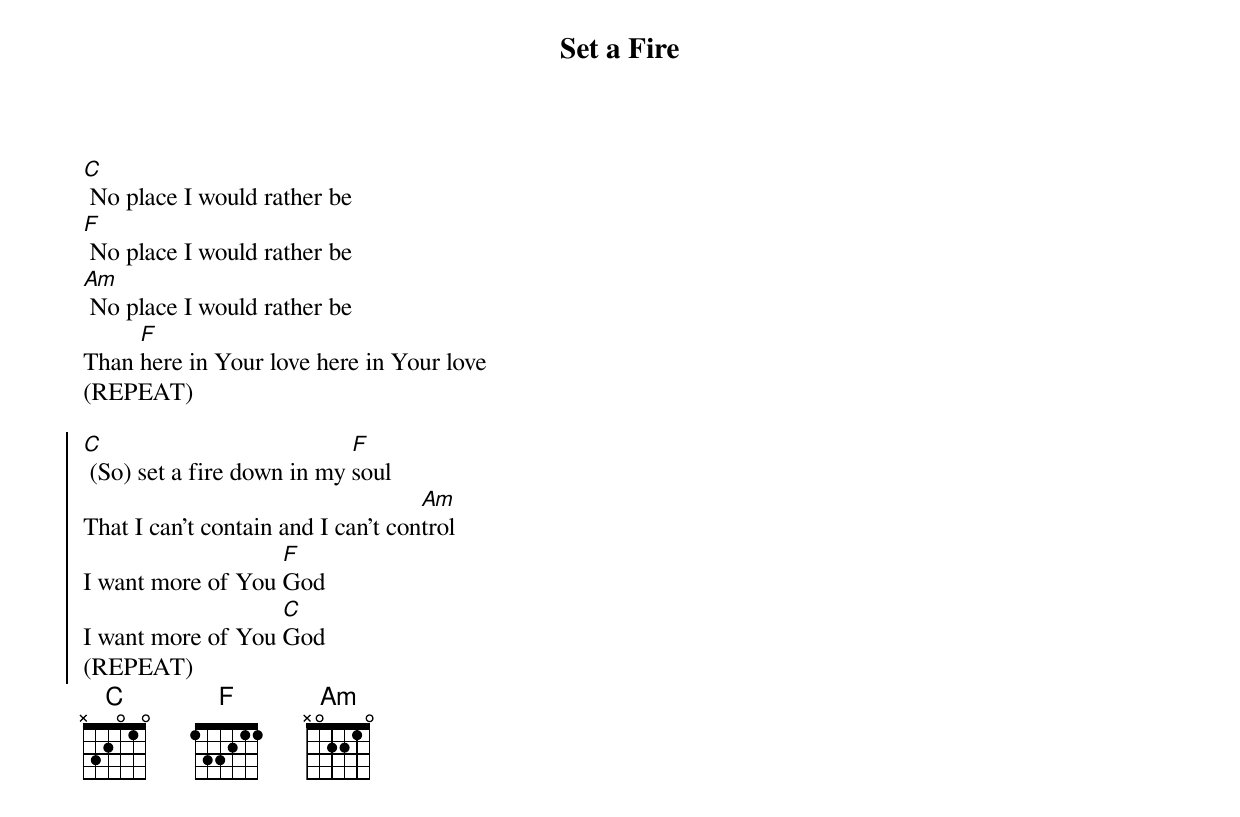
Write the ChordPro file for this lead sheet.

{title: Set a Fire}
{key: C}
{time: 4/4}
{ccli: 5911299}
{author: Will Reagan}
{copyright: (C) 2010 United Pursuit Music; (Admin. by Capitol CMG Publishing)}

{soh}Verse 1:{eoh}
[C] No place I would rather be
[F] No place I would rather be
[Am] No place I would rather be
Than [F]here in Your love here in Your love
(REPEAT)

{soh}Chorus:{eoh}
{start_of_chorus}
[C] (So) set a fire down in my [F]soul
That I can't contain and I can't con[Am]trol
I want more of You [F]God
I want more of You [C]God
(REPEAT)
{end_of_chorus}
